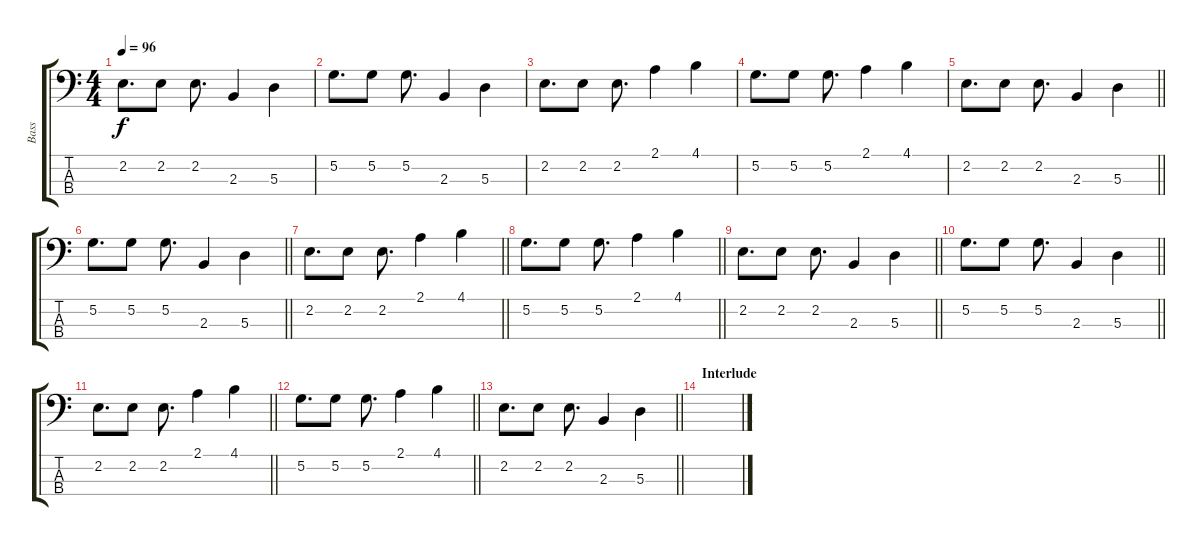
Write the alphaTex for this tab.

\track ("Bass" "Bass") {instrument electricbassfinger}
\staff {score tabs}
\tuning (G2 D2 A1 E1) {hide}
\ts (4 4)
\tempo 96
\clef f4
\ks c
2.2.8{d dy f} 2.2.8 2.2.8{d} 2.3.4 5.3.4 |
5.2.8{d} 5.2.8 5.2.8{d} 2.3.4 5.3.4 |
2.2.8{d} 2.2.8 2.2.8{d} 2.1.4 4.1.4 |
5.2.8{d} 5.2.8 5.2.8{d} 2.1.4 4.1.4 |
\barLineRight lightlight
2.2.8{d} 2.2.8 2.2.8{d} 2.3.4 5.3.4 |
\barLineRight lightlight
5.2.8{d} 5.2.8 5.2.8{d} 2.3.4 5.3.4 |
\barLineRight lightlight
2.2.8{d} 2.2.8 2.2.8{d} 2.1.4 4.1.4 |
\barLineRight lightlight
5.2.8{d} 5.2.8 5.2.8{d} 2.1.4 4.1.4 |
\barLineRight lightlight
2.2.8{d} 2.2.8 2.2.8{d} 2.3.4 5.3.4 |
\barLineRight lightlight
5.2.8{d} 5.2.8 5.2.8{d} 2.3.4 5.3.4 |
\barLineRight lightlight
2.2.8{d} 2.2.8 2.2.8{d} 2.1.4 4.1.4 |
\barLineRight lightlight
5.2.8{d} 5.2.8 5.2.8{d} 2.1.4 4.1.4 |
\barLineRight lightlight
2.2.8{d} 2.2.8 2.2.8{d} 2.3.4 5.3.4 |
\section ("" "Interlude")
